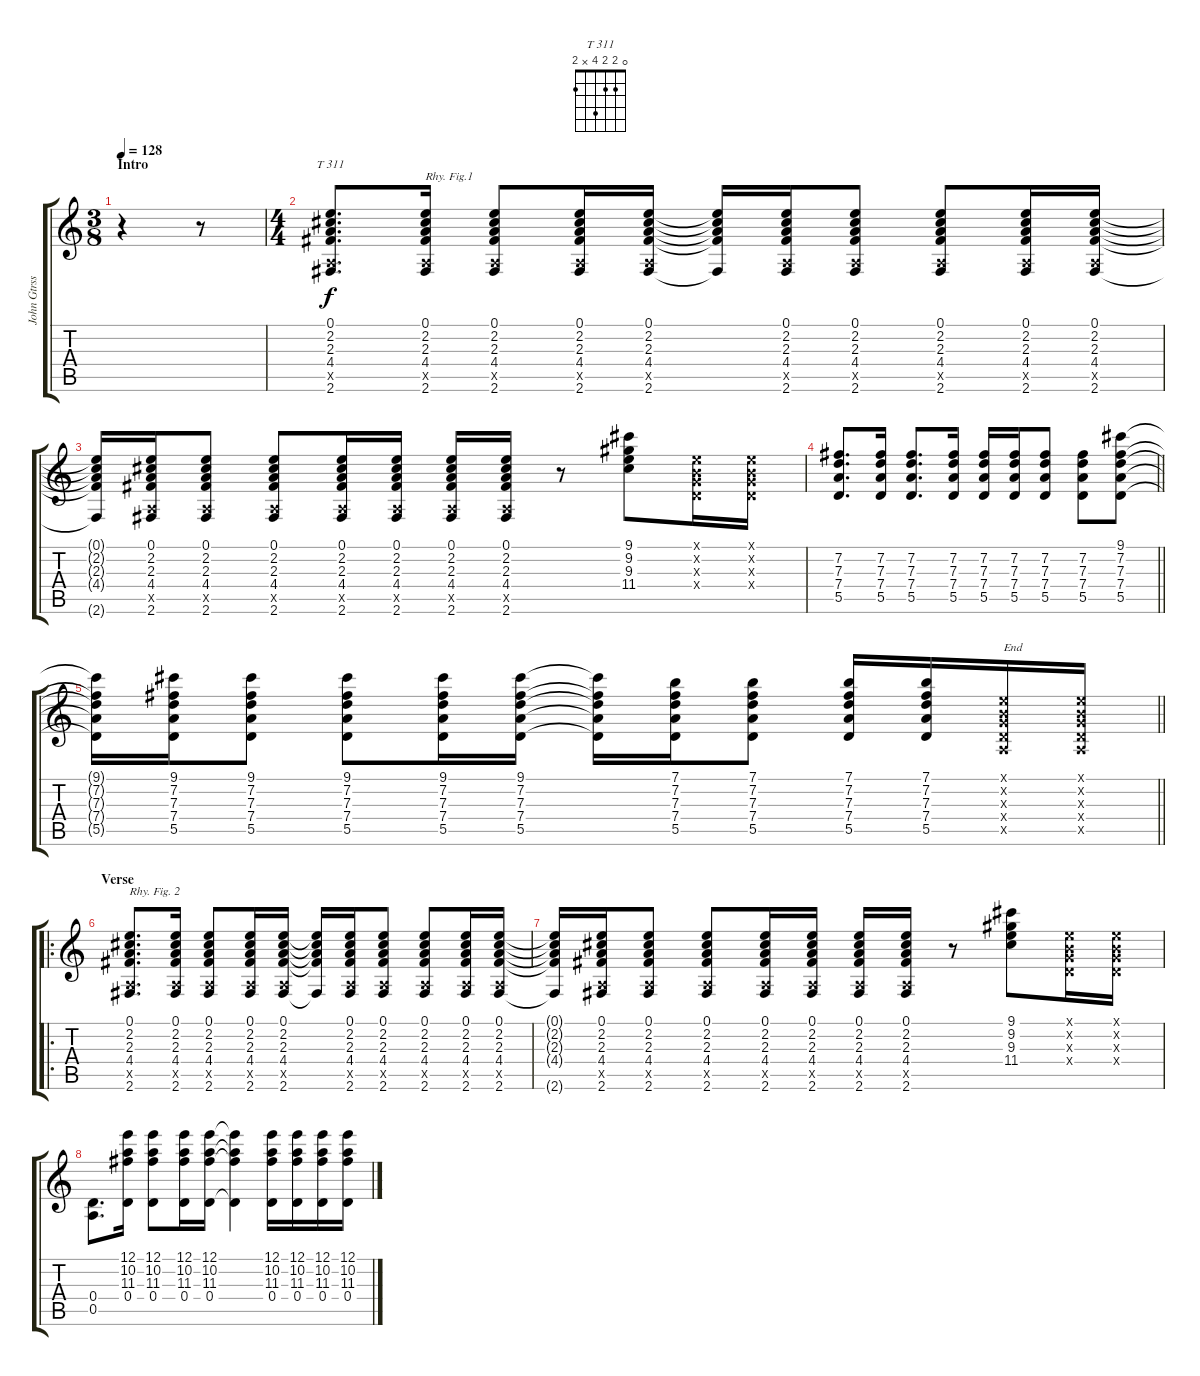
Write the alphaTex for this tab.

\track ("John Gtrsss.1 (clean)" "John Gtrss") {instrument electricguitarclean}
\staff {score tabs}
\tuning (E4 B3 G3 D3 A2 E2) {hide}
\chord ("T 311" 0 2 2 4 x 2)
\ts (3 8)
\section ("" "Intro")
\tempo 128
\clef g2
\ks c
r.4{dy f instrument electricguitarclean} r.8 |
\ts (4 4)
(0.1 2.2 2.3 4.4 0.5{x} 2.6).8{d ch "T 311"} (0.1 2.2 2.3 4.4 0.5{x} 2.6).16{txt "Rhy. Fig.1"} (0.1 2.2 2.3 4.4 0.5{x} 2.6).8 (0.1 2.2 2.3 4.4 0.5{x} 2.6).16 (0.1 2.2 2.3 4.4 0.5{x} 2.6).16 (0.1{t} 2.2{t} 2.3{t} 4.4{t} 2.6{t}).16 (0.1 2.2 2.3 4.4 0.5{x} 2.6).16 (0.1 2.2 2.3 4.4 0.5{x} 2.6).8 (0.1 2.2 2.3 4.4 0.5{x} 2.6).8 (0.1 2.2 2.3 4.4 0.5{x} 2.6).16 (0.1 2.2 2.3 4.4 0.5{x} 2.6).16 |
(0.1{t} 2.2{t} 2.3{t} 4.4{t} 2.6{t}).16 (0.1 2.2 2.3 4.4 0.5{x} 2.6).16 (0.1 2.2 2.3 4.4 0.5{x} 2.6).8 (0.1 2.2 2.3 4.4 0.5{x} 2.6).8 (0.1 2.2 2.3 4.4 0.5{x} 2.6).16 (0.1 2.2 2.3 4.4 0.5{x} 2.6).16 (0.1 2.2 2.3 4.4 0.5{x} 2.6).16 (0.1 2.2 2.3 4.4 0.5{x} 2.6).16 r.8 (9.1 9.2 9.3 11.4).8 (0.1{x} 0.2{x} 0.3{x} 0.4{x}).16 (0.1{x} 0.2{x} 0.3{x} 0.4{x}).16 |
\barLineRight lightlight
(7.2 7.3 7.4 5.5).8{d} (7.2 7.3 7.4 5.5).16 (7.2 7.3 7.4 5.5).8{d} (7.2 7.3 7.4 5.5).16 (7.2 7.3 7.4 5.5).16 (7.2 7.3 7.4 5.5).16 (7.2 7.3 7.4 5.5).8 (7.2 7.3 7.4 5.5).8 (9.1 7.2 7.3 7.4 5.5).8 |
\barLineRight lightlight
(9.1{t} 7.2{t} 7.3{t} 7.4{t} 5.5{t}).16 (9.1 7.2 7.3 7.4 5.5).16 (9.1 7.2 7.3 7.4 5.5).8 (9.1 7.2 7.3 7.4 5.5).8 (9.1 7.2 7.3 7.4 5.5).16 (9.1 7.2 7.3 7.4 5.5).16 (9.1{t} 7.2{t} 7.3{t} 7.4{t} 5.5{t}).16 (7.1 7.2 7.3 7.4 5.5).16 (7.1 7.2 7.3 7.4 5.5).8 (7.1 7.2 7.3 7.4 5.5).16 (7.1 7.2 7.3 7.4 5.5).16 (0.1{x} 0.2{x} 0.3{x} 0.4{x} 0.5{x}).16{txt "End"} (0.1{x} 0.2{x} 0.3{x} 0.4{x} 0.5{x}).16 |
\ro
\section ("" "Verse")
(0.1 2.2 2.3 4.4 0.5{x} 2.6).8{d txt "Rhy. Fig. 2"} (0.1 2.2 2.3 4.4 0.5{x} 2.6).16 (0.1 2.2 2.3 4.4 0.5{x} 2.6).8 (0.1 2.2 2.3 4.4 0.5{x} 2.6).16 (0.1 2.2 2.3 4.4 0.5{x} 2.6).16 (0.1{t} 2.2{t} 2.3{t} 4.4{t} 2.6{t}).16 (0.1 2.2 2.3 4.4 0.5{x} 2.6).16 (0.1 2.2 2.3 4.4 0.5{x} 2.6).8 (0.1 2.2 2.3 4.4 0.5{x} 2.6).8 (0.1 2.2 2.3 4.4 0.5{x} 2.6).16 (0.1 2.2 2.3 4.4 0.5{x} 2.6).16 |
(0.1{t} 2.2{t} 2.3{t} 4.4{t} 2.6{t}).16 (0.1 2.2 2.3 4.4 0.5{x} 2.6).16 (0.1 2.2 2.3 4.4 0.5{x} 2.6).8 (0.1 2.2 2.3 4.4 0.5{x} 2.6).8 (0.1 2.2 2.3 4.4 0.5{x} 2.6).16 (0.1 2.2 2.3 4.4 0.5{x} 2.6).16 (0.1 2.2 2.3 4.4 0.5{x} 2.6).16 (0.1 2.2 2.3 4.4 0.5{x} 2.6).16 r.8 (9.1 9.2 9.3 11.4).8 (0.1{x} 0.2{x} 0.3{x} 0.4{x}).16 (0.1{x} 0.2{x} 0.3{x} 0.4{x}).16 |
(0.4 0.5).8{d} (12.1 10.2 11.3 0.4).16 (12.1 10.2 11.3 0.4).8 (12.1 10.2 11.3 0.4).16 (12.1 10.2 11.3 0.4).16 (12.1{t} 10.2{t} 11.3{t} 0.4{t}).4 (12.1 10.2 11.3 0.4).16 (12.1 10.2 11.3 0.4).16 (12.1 10.2 11.3 0.4).16 (12.1 10.2 11.3 0.4).16
